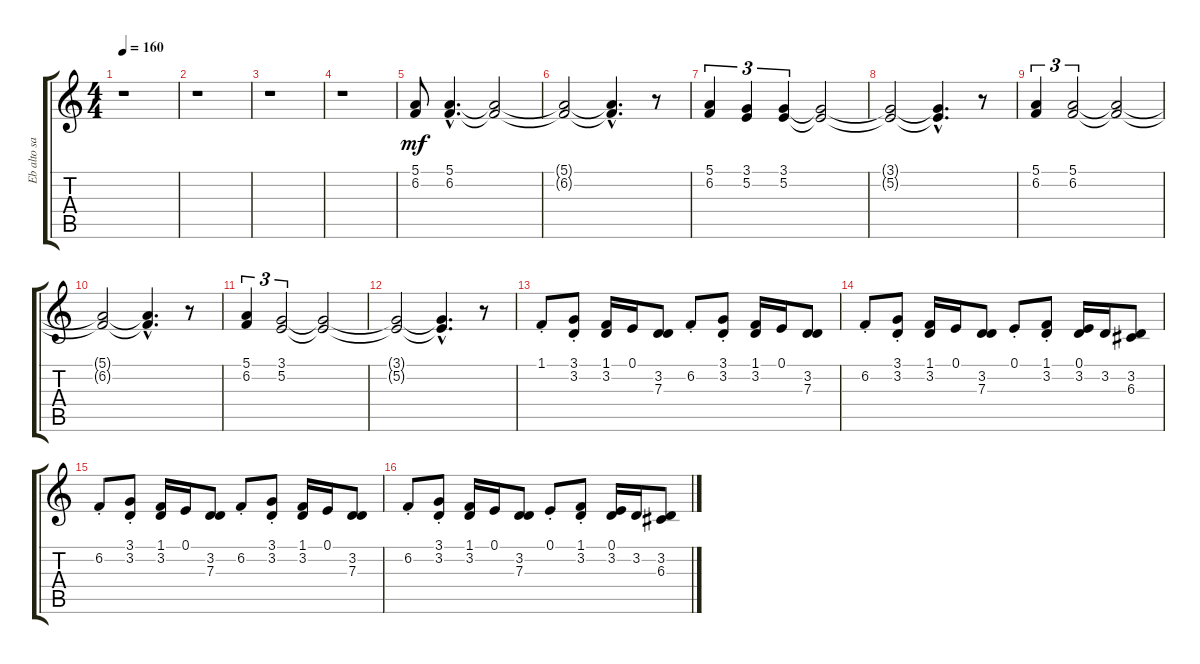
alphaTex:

\track ("Eb alto sax" "Eb alto sa") {instrument altosax}
\staff {score tabs}
\tuning (E4 B3 G3 D3 A2 E2) {hide}
\ts (4 4)
\tempo 160
\clef g2
\ks c
r.1{dy mf} |
r.1 |
r.1 |
r.1 |
(5.1 6.2).8 (5.1{hac} 6.2{hac}).4{d} (5.1{t} 6.2{t}).2 |
(5.1{t} 6.2{t}).2 (5.1{hac t} 6.2{hac t}).4{d} r.8 |
(5.1 6.2).4{tu (3 2)} (3.1 5.2).4{tu (3 2)} (3.1 5.2).4{tu (3 2)} (3.1{t} 5.2{t}).2 |
(3.1{t} 5.2{t}).2 (3.1{hac t} 5.2{hac t}).4{d} r.8 |
(5.1 6.2).4{tu (3 2)} (5.1 6.2).2{tu (3 2)} (5.1{t} 6.2{t}).2 |
(5.1{t} 6.2{t}).2 (5.1{hac t} 6.2{hac t}).4{d} r.8 |
(5.1 6.2).4{tu (3 2)} (3.1 5.2).2{tu (3 2)} (3.1{t} 5.2{t}).2 |
(3.1{t} 5.2{t}).2 (3.1{hac t} 5.2{hac t}).4{d} r.8 |
1.1{st}.8 (3.1{st} 3.2).8 (1.1 3.2).16 0.1.16 (3.2 7.3).8 6.2{st}.8 (3.1{st} 3.2).8 (1.1 3.2).16 0.1.16 (3.2 7.3).8 |
6.2{st}.8 (3.1{st} 3.2).8 (1.1 3.2).16 0.1.16 (3.2 7.3).8 0.1{st}.8 (1.1{st} 3.2).8 (0.1 3.2).16 3.2.16 (3.2 6.3).8 |
6.2{st}.8 (3.1{st} 3.2).8 (1.1 3.2).16 0.1.16 (3.2 7.3).8 6.2{st}.8 (3.1{st} 3.2).8 (1.1 3.2).16 0.1.16 (3.2 7.3).8 |
6.2{st}.8 (3.1{st} 3.2).8 (1.1 3.2).16 0.1.16 (3.2 7.3).8 0.1{st}.8 (1.1{st} 3.2).8 (0.1 3.2).16 3.2.16 (3.2 6.3).8
